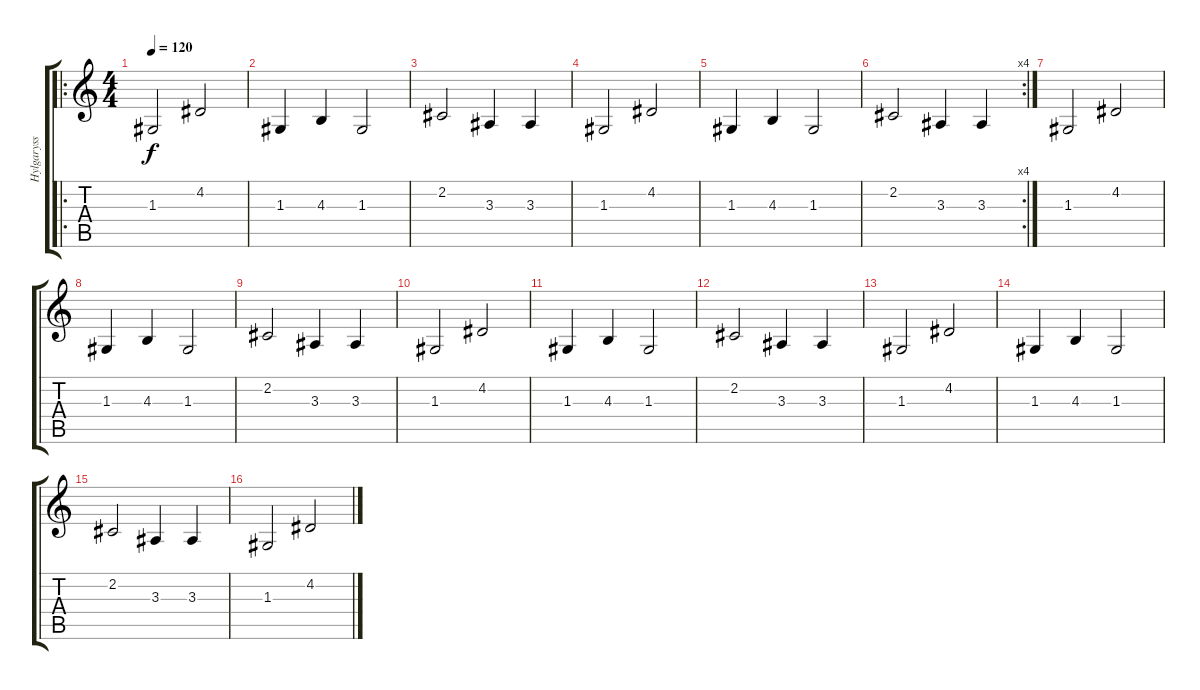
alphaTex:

\track ("Hylgaryss" "Hylgaryss") {instrument acousticgrandpiano}
\staff {score tabs}
\tuning (E4 B3 G3 D3 A2 E2) {hide}
\ro
\ts (4 4)
\tempo 120
\clef g2
\ks c
1.3.2{dy f} 4.2.2 |
1.3.4 4.3.4 1.3.2 |
2.2.2 3.3.4 3.3.4 |
1.3.2 4.2.2 |
1.3.4 4.3.4 1.3.2 |
\rc 4
2.2.2 3.3.4 3.3.4 |
1.3.2 4.2.2 |
1.3.4 4.3.4 1.3.2 |
2.2.2 3.3.4 3.3.4 |
1.3.2 4.2.2 |
1.3.4 4.3.4 1.3.2 |
2.2.2 3.3.4 3.3.4 |
1.3.2 4.2.2 |
1.3.4 4.3.4 1.3.2 |
2.2.2 3.3.4 3.3.4 |
1.3.2 4.2.2
